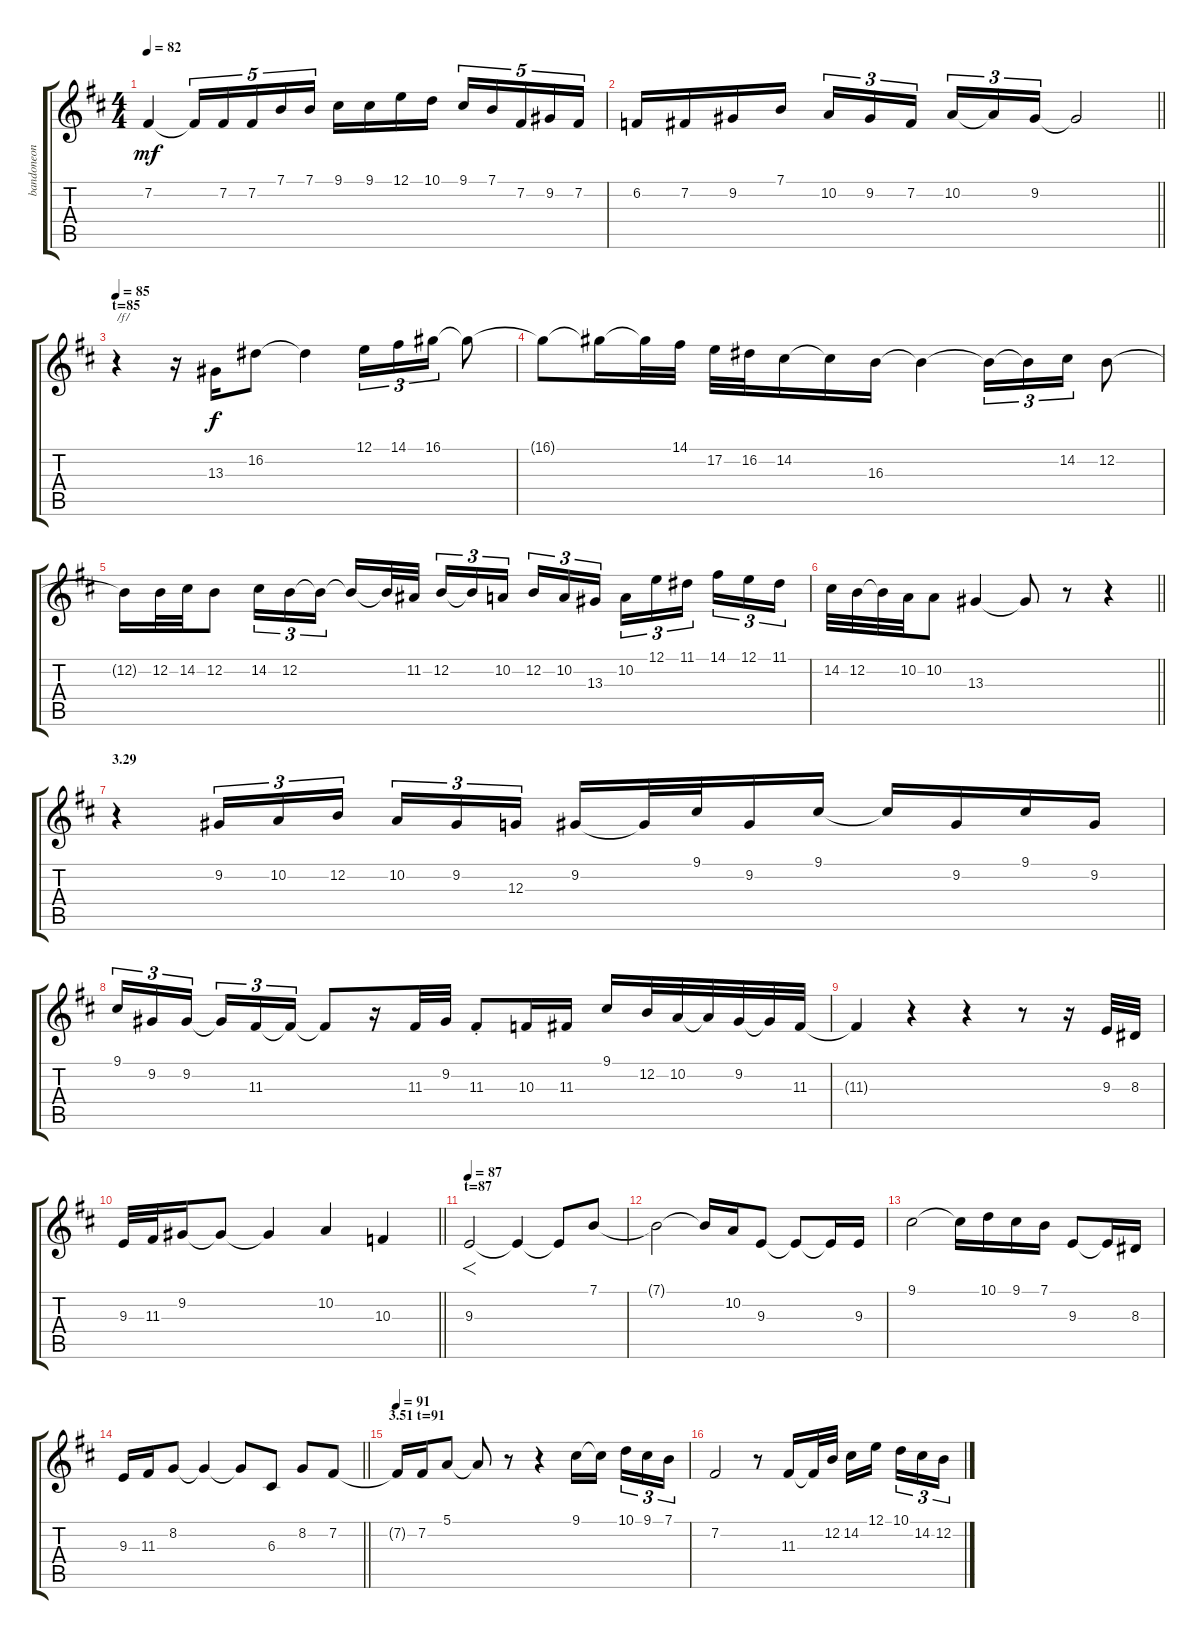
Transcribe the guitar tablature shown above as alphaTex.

\track ("bandoneon 1" "bandoneon ") {instrument tangoaccordion}
\staff {score tabs}
\tuning (E4 B3 G3 D3 A2 E2) {hide}
\ts (4 4)
\tempo 82
\clef g2
\ks d
7.2{t}.4{dy mf} 7.2{t}.16{tu (5 4)} 7.2.16{tu (5 4)} 7.2.16{tu (5 4)} 7.1.16{tu (5 4)} 7.1.16{tu (5 4)} 9.1.16 9.1.16 12.1.16 10.1.16 9.1.16{tu (5 4)} 7.1.16{tu (5 4)} 7.2.16{tu (5 4)} 9.2.16{tu (5 4)} 7.2.16{tu (5 4)} |
\barLineRight lightlight
6.2.16 7.2.16 9.2.16 7.1.16 10.2.16{tu (3 2)} 9.2.16{tu (3 2)} 7.2.16{tu (3 2) beam splitsecondary} 10.2.16{tu (3 2)} 10.2{t}.16{tu (3 2)} 9.2.16{tu (3 2)} 9.2{t}.2 |
\section ("" "t=85")
\tempo 85
r.4{txt "/f/"} r.16 13.3.16{dy f} 16.2.8 16.2{t}.4 12.1.16{tu (3 2)} 14.1.16{tu (3 2)} 16.1.16{tu (3 2)} 16.1{t}.8 |
16.1{t}.8 16.1{t}.16 16.1{t}.32 14.1.32 17.2.32 16.2.32 14.2.16 14.2{t}.16 16.3.16 16.3{t}.4 16.3{t}.16{tu (3 2)} 16.3{t}.16{tu (3 2)} 14.2.16{tu (3 2)} 12.2.8 |
12.2{t}.16 12.2.32 14.2.32 12.2.8 14.2.16{tu (3 2)} 12.2.16{tu (3 2)} 12.2{t}.16{tu (3 2) beam splitsecondary} 12.2{t}.16 12.2{t}.32 11.2.32 12.2.16{tu (3 2)} 12.2{t}.16{tu (3 2)} 10.2.16{tu (3 2) beam splitsecondary} 12.2.16{tu (3 2)} 10.2.16{tu (3 2)} 13.3.16{tu (3 2)} 10.2.16{tu (3 2)} 12.1.16{tu (3 2)} 11.1.16{tu (3 2) beam splitsecondary} 14.1.16{tu (3 2)} 12.1.16{tu (3 2)} 11.1.16{tu (3 2)} |
\barLineRight lightlight
14.2.32 12.2.32 12.2{t}.32 10.2.32 10.2.8 13.3.4 13.3{t}.8 r.8 r.4 |
\section ("" "3.29")
r.4 9.2.16{tu (3 2)} 10.2.16{tu (3 2)} 12.2.16{tu (3 2) beam splitsecondary} 10.2.16{tu (3 2)} 9.2.16{tu (3 2)} 12.3.16{tu (3 2)} 9.2.16 9.2{t}.32 9.1.32 9.2.16 9.1.16 9.1{t}.16 9.2.16 9.1.16 9.2.16 |
9.1.16{tu (3 2)} 9.2.16{tu (3 2)} 9.2.16{tu (3 2) beam splitsecondary} 9.2{t}.16{tu (3 2)} 11.3.16{tu (3 2)} 11.3{t}.16{tu (3 2)} 11.3{t}.8 r.16 11.3.32 9.2.32 11.3{st}.8 10.3.16 11.3.16 9.1.16 12.2.32 10.2.32 10.2{t}.32 9.2.32 9.2{t}.32 11.3.32 |
11.3{t}.4 r.4 r.4 r.8 r.16 9.3.32 8.3.32 |
\barLineRight lightlight
9.3.32 11.3.32 9.2.16 9.2{t}.8 9.2{t}.4 10.2.4 10.3.4 |
\section ("" "t=87")
\tempo 87
9.3.2{f} 9.3{t}.4 9.3{t}.8 7.1.8 |
7.1{t}.2 7.1{t}.16 10.2.16 9.3.8 9.3{t}.8 9.3{t}.16 9.3.16 |
9.1.2 9.1{t}.16 10.1.16 9.1.16 7.1.16 9.3.8 9.3{t}.16 8.3.16 |
\barLineRight lightlight
9.3.16 11.3.16 8.2.8 8.2{t}.4 8.2{t}.8 6.3.8 8.2.8 7.2.8 |
\section ("" "3.51 t=91")
\tempo 91
7.2{t}.16 7.2.16 5.1.8 5.1{t}.8 r.8 r.4 9.1.16 9.1{t}.16{beam splitsecondary} 10.1.16{tu (3 2)} 9.1.16{tu (3 2)} 7.1.16{tu (3 2)} |
7.2.2 r.8 11.3.16 11.3{t}.32 12.2.32 14.2.16 12.1.16{beam splitsecondary} 10.1.16{tu (3 2)} 14.2.16{tu (3 2)} 12.2.16{tu (3 2)}
